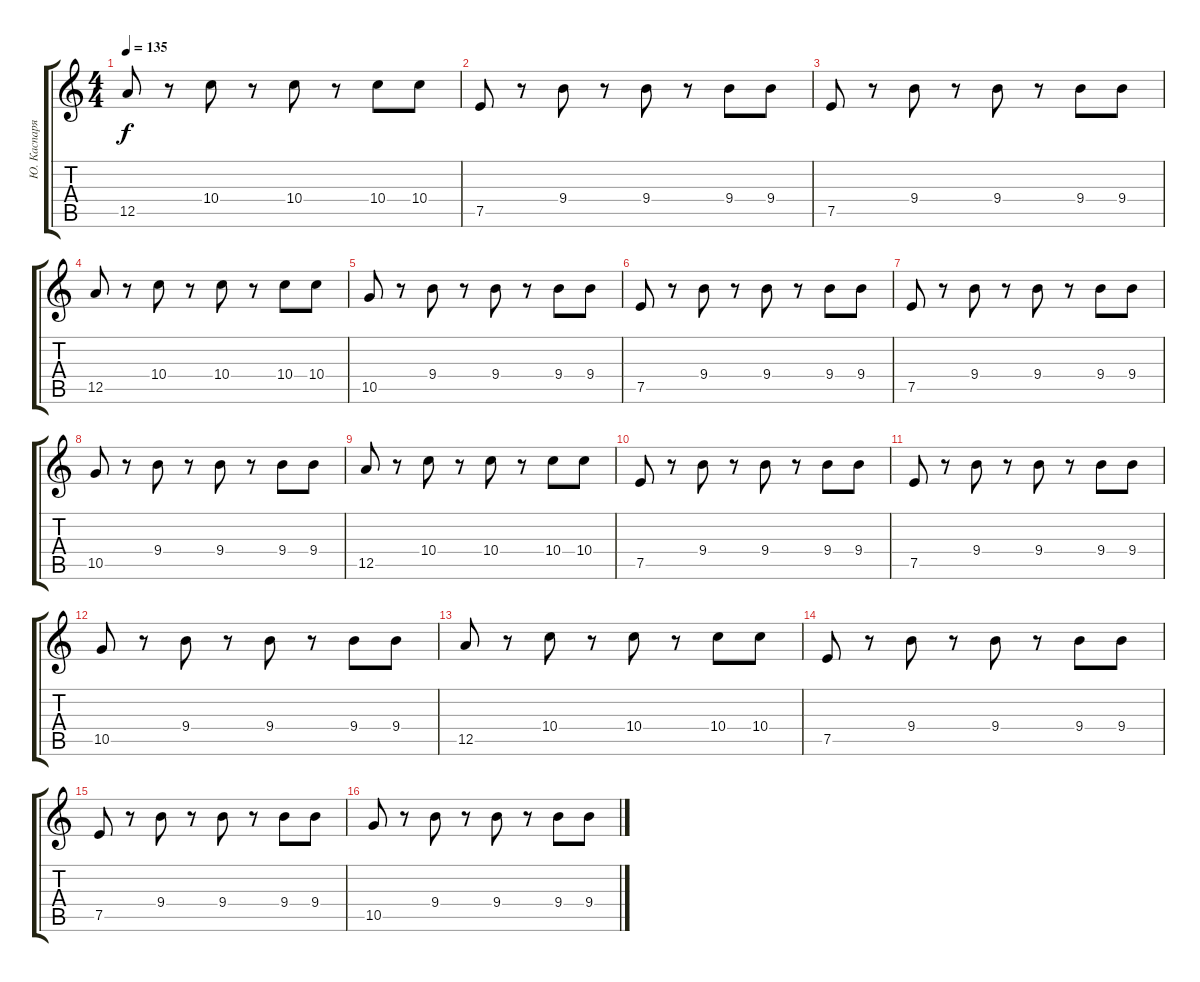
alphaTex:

\track ("Ю. Каспарян" "Ю. Каспаря") {instrument overdrivenguitar}
\staff {score tabs}
\tuning (E4 B3 G3 D3 A2 E2) {hide}
\ts (4 4)
\tempo 135
\clef g2
\ks c
12.5.8{dy f} r.8 10.4.8 r.8 10.4.8 r.8 10.4.8 10.4.8 |
7.5.8 r.8 9.4.8 r.8 9.4.8 r.8 9.4.8 9.4.8 |
7.5.8 r.8 9.4.8 r.8 9.4.8 r.8 9.4.8 9.4.8 |
12.5.8 r.8 10.4.8 r.8 10.4.8 r.8 10.4.8 10.4.8 |
10.5.8 r.8 9.4.8 r.8 9.4.8 r.8 9.4.8 9.4.8 |
7.5.8 r.8 9.4.8 r.8 9.4.8 r.8 9.4.8 9.4.8 |
7.5.8 r.8 9.4.8 r.8 9.4.8 r.8 9.4.8 9.4.8 |
10.5.8 r.8 9.4.8 r.8 9.4.8 r.8 9.4.8 9.4.8 |
12.5.8 r.8 10.4.8 r.8 10.4.8 r.8 10.4.8 10.4.8 |
7.5.8 r.8 9.4.8 r.8 9.4.8 r.8 9.4.8 9.4.8 |
7.5.8 r.8 9.4.8 r.8 9.4.8 r.8 9.4.8 9.4.8 |
10.5.8 r.8 9.4.8 r.8 9.4.8 r.8 9.4.8 9.4.8 |
12.5.8 r.8 10.4.8 r.8 10.4.8 r.8 10.4.8 10.4.8 |
7.5.8 r.8 9.4.8 r.8 9.4.8 r.8 9.4.8 9.4.8 |
7.5.8 r.8 9.4.8 r.8 9.4.8 r.8 9.4.8 9.4.8 |
10.5.8 r.8 9.4.8 r.8 9.4.8 r.8 9.4.8 9.4.8
